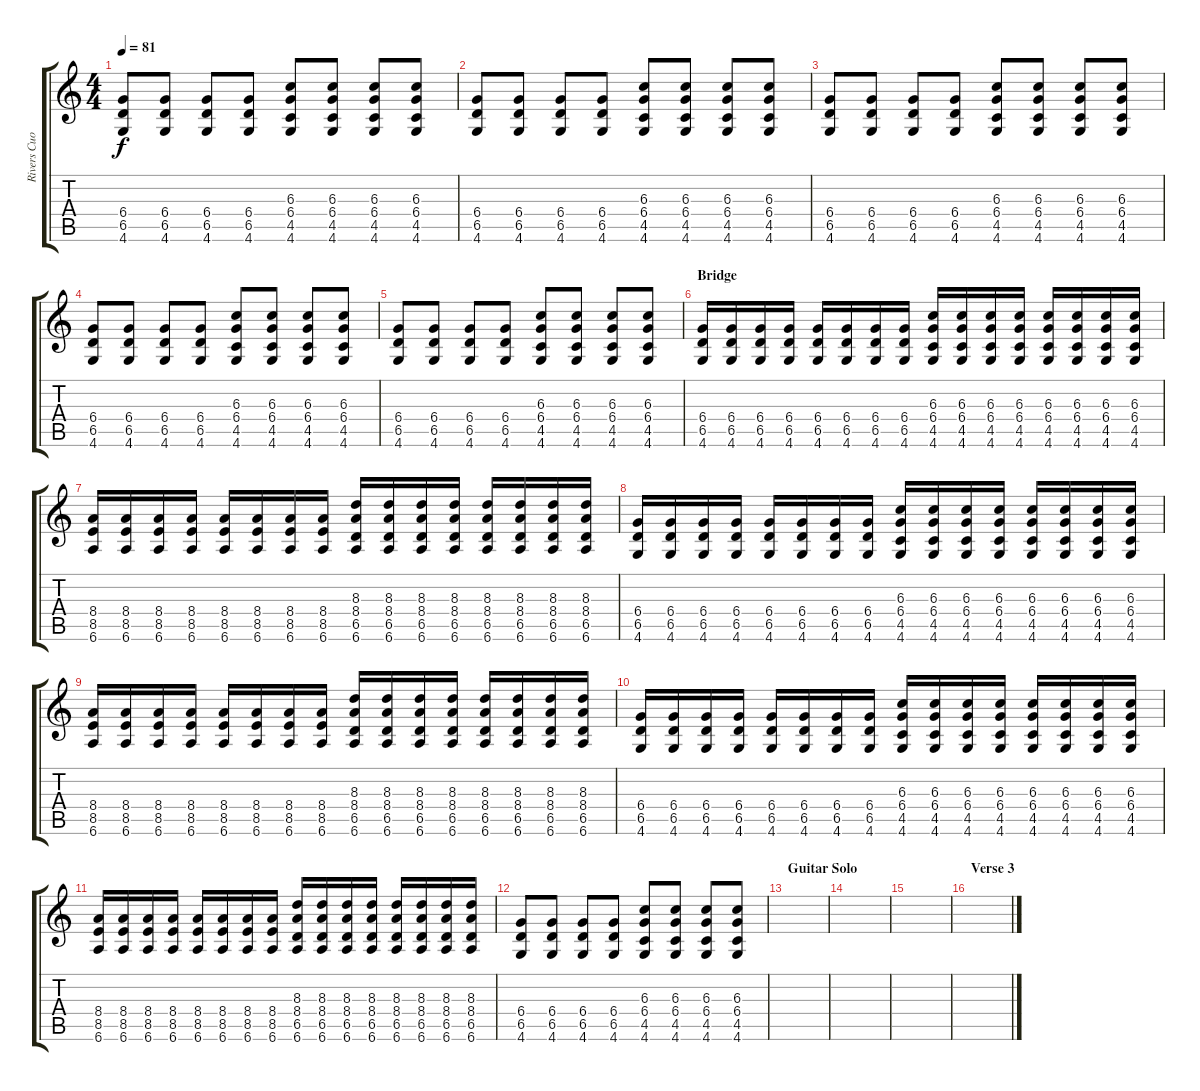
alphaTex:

\track ("Rivers Cuomo-Distortion" "Rivers Cuo") {instrument distortionguitar}
\staff {score tabs}
\tuning (Eb4 Bb3 Gb3 Db3 Ab2 Eb2) {hide}
\ts (4 4)
\tempo 81
\clef g2
\ks c
(6.4 6.5 4.6).8{dy f} (6.4 6.5 4.6).8 (6.4 6.5 4.6).8 (6.4 6.5 4.6).8 (6.3 6.4 4.5 4.6).8 (6.3 6.4 4.5 4.6).8 (6.3 6.4 4.5 4.6).8 (6.3 6.4 4.5 4.6).8 |
(6.4 6.5 4.6).8 (6.4 6.5 4.6).8 (6.4 6.5 4.6).8 (6.4 6.5 4.6).8 (6.3 6.4 4.5 4.6).8 (6.3 6.4 4.5 4.6).8 (6.3 6.4 4.5 4.6).8 (6.3 6.4 4.5 4.6).8 |
(6.4 6.5 4.6).8 (6.4 6.5 4.6).8 (6.4 6.5 4.6).8 (6.4 6.5 4.6).8 (6.3 6.4 4.5 4.6).8 (6.3 6.4 4.5 4.6).8 (6.3 6.4 4.5 4.6).8 (6.3 6.4 4.5 4.6).8 |
(6.4 6.5 4.6).8 (6.4 6.5 4.6).8 (6.4 6.5 4.6).8 (6.4 6.5 4.6).8 (6.3 6.4 4.5 4.6).8 (6.3 6.4 4.5 4.6).8 (6.3 6.4 4.5 4.6).8 (6.3 6.4 4.5 4.6).8 |
(6.4 6.5 4.6).8 (6.4 6.5 4.6).8 (6.4 6.5 4.6).8 (6.4 6.5 4.6).8 (6.3 6.4 4.5 4.6).8 (6.3 6.4 4.5 4.6).8 (6.3 6.4 4.5 4.6).8 (6.3 6.4 4.5 4.6).8 |
\section ("" "Bridge")
(6.4 6.5 4.6).16 (6.4 6.5 4.6).16 (6.4 6.5 4.6).16 (6.4 6.5 4.6).16 (6.4 6.5 4.6).16 (6.4 6.5 4.6).16 (6.4 6.5 4.6).16 (6.4 6.5 4.6).16 (6.3 6.4 4.5 4.6).16 (6.3 6.4 4.5 4.6).16 (6.3 6.4 4.5 4.6).16 (6.3 6.4 4.5 4.6).16 (6.3 6.4 4.5 4.6).16 (6.3 6.4 4.5 4.6).16 (6.3 6.4 4.5 4.6).16 (6.3 6.4 4.5 4.6).16 |
(8.4 8.5 6.6).16 (8.4 8.5 6.6).16 (8.4 8.5 6.6).16 (8.4 8.5 6.6).16 (8.4 8.5 6.6).16 (8.4 8.5 6.6).16 (8.4 8.5 6.6).16 (8.4 8.5 6.6).16 (8.3 8.4 6.5 6.6).16 (8.3 8.4 6.5 6.6).16 (8.3 8.4 6.5 6.6).16 (8.3 8.4 6.5 6.6).16 (8.3 8.4 6.5 6.6).16 (8.3 8.4 6.5 6.6).16 (8.3 8.4 6.5 6.6).16 (8.3 8.4 6.5 6.6).16 |
(6.4 6.5 4.6).16 (6.4 6.5 4.6).16 (6.4 6.5 4.6).16 (6.4 6.5 4.6).16 (6.4 6.5 4.6).16 (6.4 6.5 4.6).16 (6.4 6.5 4.6).16 (6.4 6.5 4.6).16 (6.3 6.4 4.5 4.6).16 (6.3 6.4 4.5 4.6).16 (6.3 6.4 4.5 4.6).16 (6.3 6.4 4.5 4.6).16 (6.3 6.4 4.5 4.6).16 (6.3 6.4 4.5 4.6).16 (6.3 6.4 4.5 4.6).16 (6.3 6.4 4.5 4.6).16 |
(8.4 8.5 6.6).16 (8.4 8.5 6.6).16 (8.4 8.5 6.6).16 (8.4 8.5 6.6).16 (8.4 8.5 6.6).16 (8.4 8.5 6.6).16 (8.4 8.5 6.6).16 (8.4 8.5 6.6).16 (8.3 8.4 6.5 6.6).16 (8.3 8.4 6.5 6.6).16 (8.3 8.4 6.5 6.6).16 (8.3 8.4 6.5 6.6).16 (8.3 8.4 6.5 6.6).16 (8.3 8.4 6.5 6.6).16 (8.3 8.4 6.5 6.6).16 (8.3 8.4 6.5 6.6).16 |
(6.4 6.5 4.6).16 (6.4 6.5 4.6).16 (6.4 6.5 4.6).16 (6.4 6.5 4.6).16 (6.4 6.5 4.6).16 (6.4 6.5 4.6).16 (6.4 6.5 4.6).16 (6.4 6.5 4.6).16 (6.3 6.4 4.5 4.6).16 (6.3 6.4 4.5 4.6).16 (6.3 6.4 4.5 4.6).16 (6.3 6.4 4.5 4.6).16 (6.3 6.4 4.5 4.6).16 (6.3 6.4 4.5 4.6).16 (6.3 6.4 4.5 4.6).16 (6.3 6.4 4.5 4.6).16 |
(8.4 8.5 6.6).16 (8.4 8.5 6.6).16 (8.4 8.5 6.6).16 (8.4 8.5 6.6).16 (8.4 8.5 6.6).16 (8.4 8.5 6.6).16 (8.4 8.5 6.6).16 (8.4 8.5 6.6).16 (8.3 8.4 6.5 6.6).16 (8.3 8.4 6.5 6.6).16 (8.3 8.4 6.5 6.6).16 (8.3 8.4 6.5 6.6).16 (8.3 8.4 6.5 6.6).16 (8.3 8.4 6.5 6.6).16 (8.3 8.4 6.5 6.6).16 (8.3 8.4 6.5 6.6).16 |
(6.4 6.5 4.6).8 (6.4 6.5 4.6).8 (6.4 6.5 4.6).8 (6.4 6.5 4.6).8 (6.3 6.4 4.5 4.6).8 (6.3 6.4 4.5 4.6).8 (6.3 6.4 4.5 4.6).8 (6.3 6.4 4.5 4.6).8 |
\section ("" "Guitar Solo")
|
|
|
\section ("" "Verse 3")
